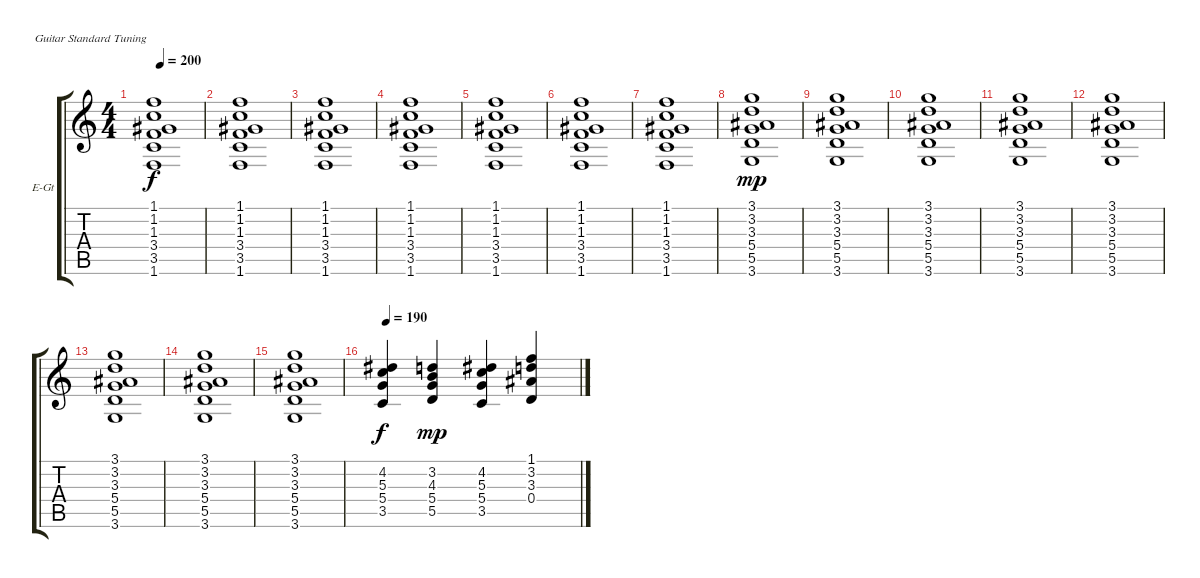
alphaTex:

\bracketExtendMode groupsimilarinstruments
\firstSystemTrackNameOrientation horizontal
\otherSystemsTrackNameOrientation horizontal
\track ("Гитара 2" "E-Gt") {instrument electricguitarjazz}
\staff {score tabs}
\tuning (E4 B3 G3 D3 A2 E2)
\ts (4 4)
\tempo 200
\clef g2
\ks c
(1.1 1.2 1.3 3.4 3.5 1.6).1{dy f} |
(1.1 1.2 1.3 3.4 3.5 1.6).1 |
(1.1 1.2 1.3 3.4 3.5 1.6).1 |
(1.1 1.2 1.3 3.4 3.5 1.6).1 |
(1.1 1.2 1.3 3.4 3.5 1.6).1 |
(1.1 1.2 1.3 3.4 3.5 1.6).1 |
(1.1 1.2 1.3 3.4 3.5 1.6).1 |
(3.1 3.2 3.3 5.4 5.5 3.6).1{dy mp} |
(3.1 3.2 3.3 5.4 5.5 3.6).1 |
(3.1 3.2 3.3 5.4 5.5 3.6).1 |
(3.1 3.2 3.3 5.4 5.5 3.6).1 |
(3.1 3.2 3.3 5.4 5.5 3.6).1 |
(3.1 3.2 3.3 5.4 5.5 3.6).1 |
(3.1 3.2 3.3 5.4 5.5 3.6).1 |
(3.1 3.2 3.3 5.4 5.5 3.6).1 |
\tempo 190
(4.2 5.3 5.4 3.5).4{dy f} (3.2 4.3 5.4 5.5).4{dy mp} (4.2 5.3 5.4 3.5).4 (1.1 3.2 3.3 0.4).4
